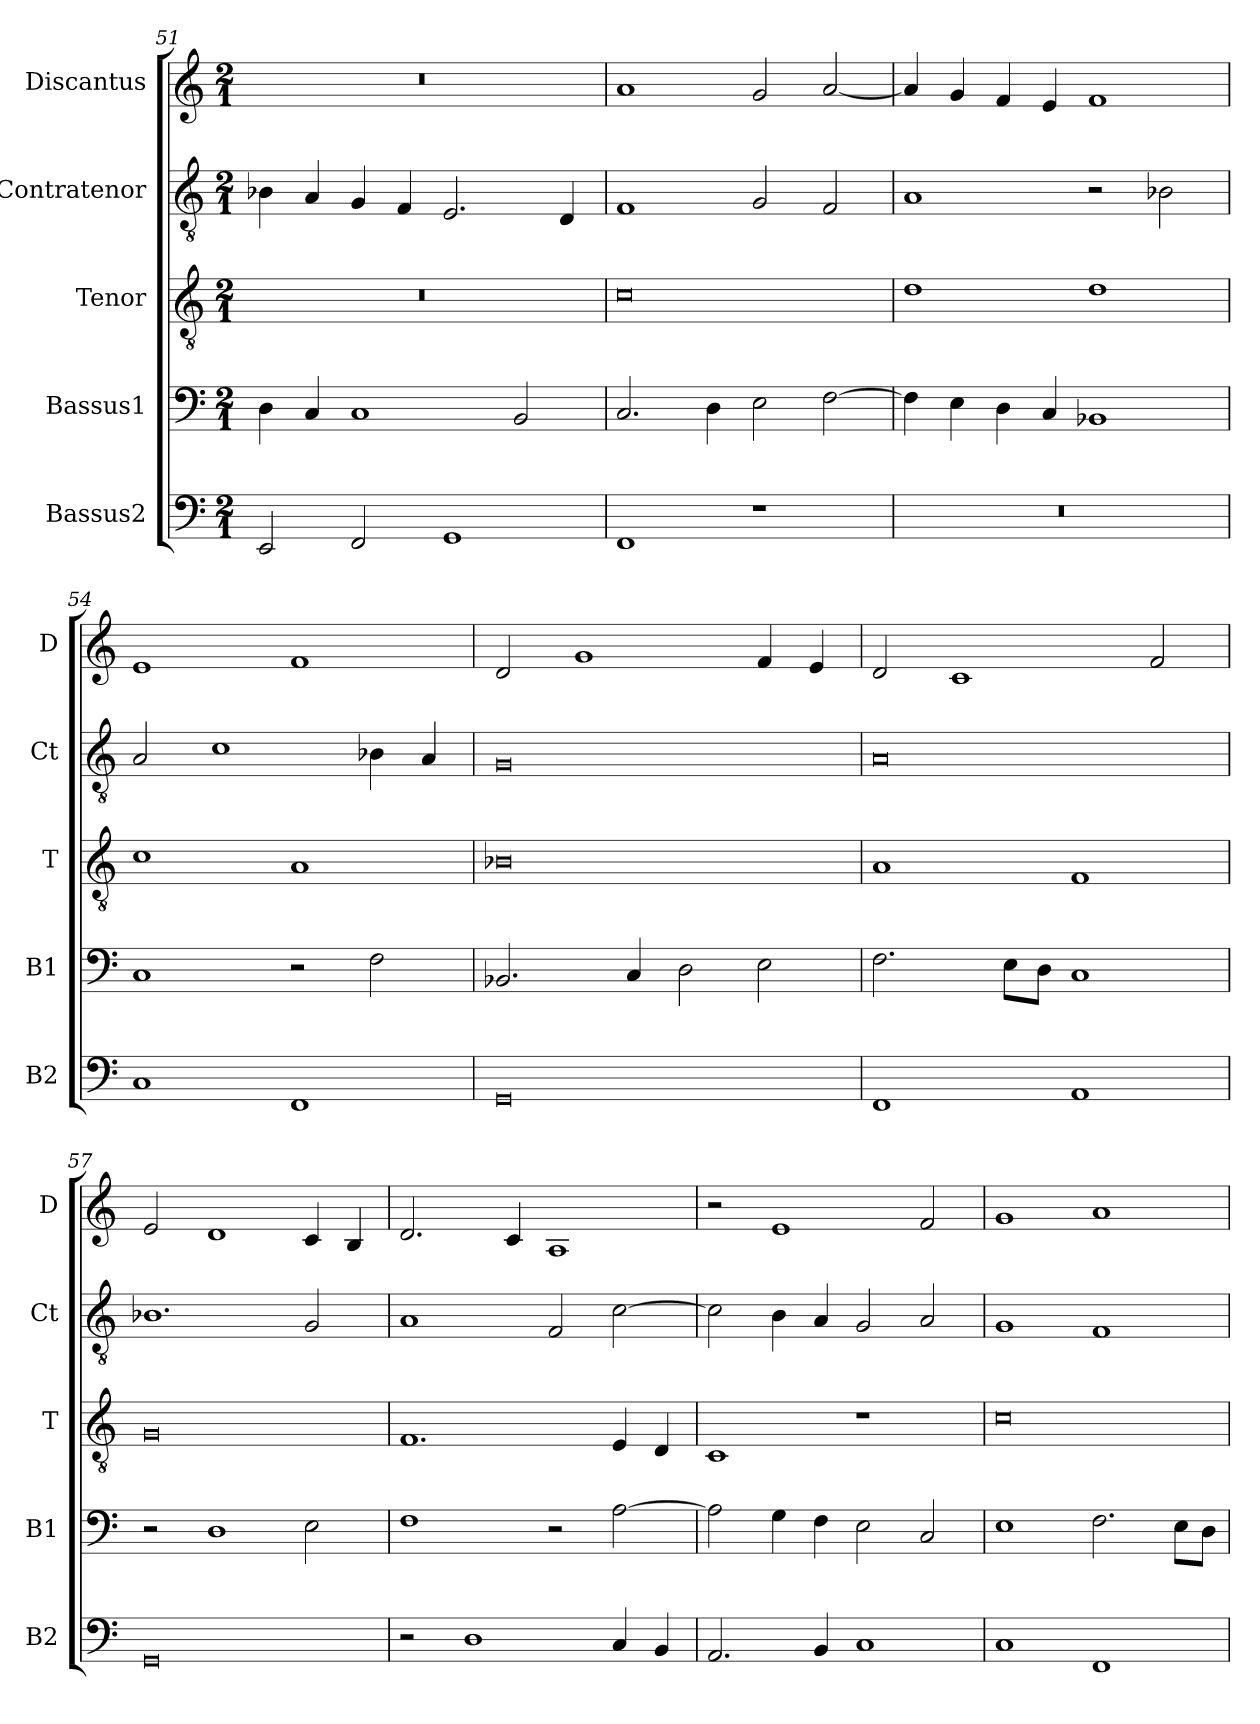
**kern	**kern	**kern	**kern	**kern
*part5	*part4	*part3	*part2	*part1
*staff5	*staff4	*staff3	*staff2	*staff1
*I"Bassus2	*I"Bassus1	*I"Tenor	*I"Contratenor	*I"Discantus
*I'B2	*I'B1	*I'T	*I'Ct	*I'D
*clefF4	*clefF4	*clefGv2	*clefGv2	*clefG2
*k[]	*k[]	*k[]	*k[]	*k[]
*M2/1	*M2/1	*M2/1	*M2/1	*M2/1
=51	=51	=51	=51	=51
2EE/	4D\	0r	4B-X\	0r
.	4C/	.	4A/	.
2FF/	1C	.	4G/	.
.	.	.	4F/	.
1GG	.	.	2.E/	.
.	2BB/	.	.	.
.	.	.	4D/	.
=52	=52	=52	=52	=52
1FF	2.C/	0c	1F	1a
.	4D\	.	.	.
1r	2E\	.	2G/	2g/
.	[2F\	.	2F/	[2a/
=53	=53	=53	=53	=53
0r	4F\]	1d	1A	4a/]
.	4E\	.	.	4g/
.	4D\	.	.	4f/
.	4C/	.	.	4e/
.	1BB-X	1d	2r	1f
.	.	.	2B-X\	.
=54	=54	=54	=54	=54
1C	1C	1c	2A/	1e
.	.	.	1c	.
1FF	2r	1A	.	1f
.	2F\	.	4B-X\	.
.	.	.	4A/	.
=55	=55	=55	=55	=55
0GG	2.BB-X/	0B-X	0G	2d/
.	.	.	.	1g
.	4C/	.	.	.
.	2D\	.	.	.
.	2E\	.	.	4f/
.	.	.	.	4e/
=56	=56	=56	=56	=56
1FF	2.F\	1A	0A	2d/
.	.	.	.	1c
.	8E\L	.	.	.
.	8D\J	.	.	.
1AA	1C	1F	.	.
.	.	.	.	2f/
=57	=57	=57	=57	=57
0GG	2r	0G	1.B-X	2e/
.	1D	.	.	1d
.	2E\	.	2G/	4c/
.	.	.	.	4B/
=58	=58	=58	=58	=58
2r	1F	1.F	1A	2.d/
1D	.	.	.	.
.	.	.	.	4c/
.	2r	.	2F/	1A
4C/	[2A\	4E/	[2c\	.
4BB/	.	4D/	.	.
=59	=59	=59	=59	=59
2.AA/	2A\]	1C	2c\]	2r
.	4G\	.	4B\	1e
4BB/	4F\	.	4A/	.
1C	2E\	1r	2G/	.
.	2C/	.	2A/	2f/
=60	=60	=60	=60	=60
1C	1E	0c	1G	1g
1FF	2.F\	.	1F	1a
.	8E\L	.	.	.
.	8D\J	.	.	.
=	=	=	=	=
*-	*-	*-	*-	*-
